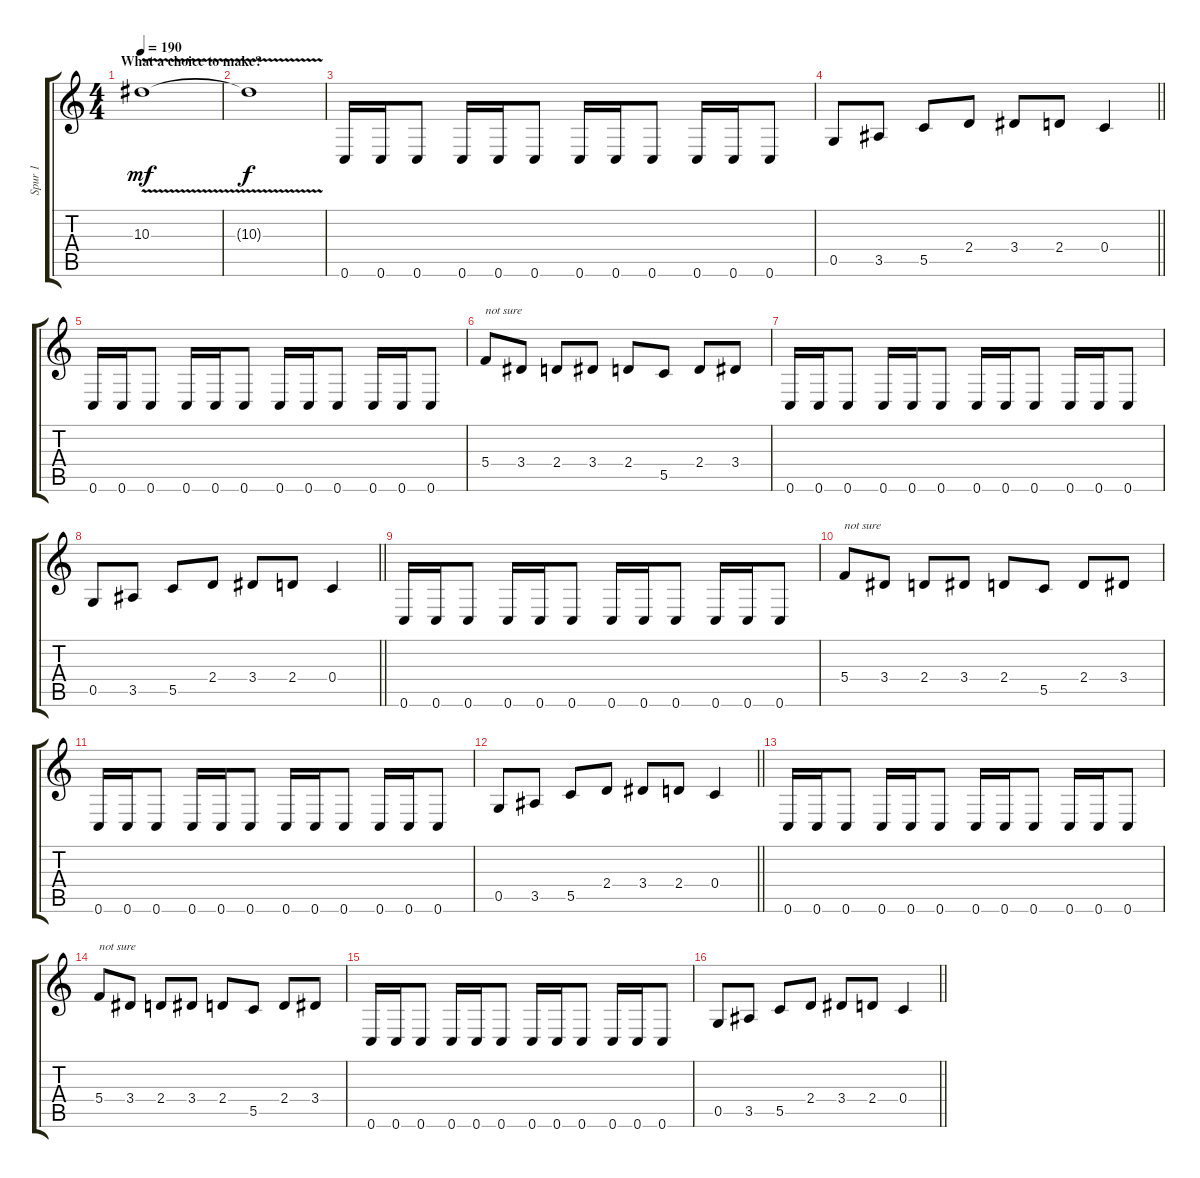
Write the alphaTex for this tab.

\track ("Spur 1" "Spur 1") {instrument distortionguitar}
\staff {score tabs}
\tuning (D4 A3 F3 C3 G2 C2) {hide}
\ts (4 4)
\section ("" "What a choice to make?")
\tempo 190
\clef g2
\ks c
10.3{v}.1{dy mf} |
10.3{t}.1{dy f} |
0.6.16 0.6.16 0.6.8 0.6.16 0.6.16 0.6.8 0.6.16 0.6.16 0.6.8 0.6.16 0.6.16 0.6.8 |
\barLineRight lightlight
0.5.8 3.5.8 5.5.8 2.4.8 3.4.8 2.4.8 0.4.4 |
0.6.16 0.6.16 0.6.8 0.6.16 0.6.16 0.6.8 0.6.16 0.6.16 0.6.8 0.6.16 0.6.16 0.6.8 |
5.4.8{txt "not sure"} 3.4.8 2.4.8 3.4.8 2.4.8 5.5.8 2.4.8 3.4.8 |
0.6.16 0.6.16 0.6.8 0.6.16 0.6.16 0.6.8 0.6.16 0.6.16 0.6.8 0.6.16 0.6.16 0.6.8 |
\barLineRight lightlight
0.5.8 3.5.8 5.5.8 2.4.8 3.4.8 2.4.8 0.4.4 |
0.6.16 0.6.16 0.6.8 0.6.16 0.6.16 0.6.8 0.6.16 0.6.16 0.6.8 0.6.16 0.6.16 0.6.8 |
5.4.8{txt "not sure"} 3.4.8 2.4.8 3.4.8 2.4.8 5.5.8 2.4.8 3.4.8 |
0.6.16 0.6.16 0.6.8 0.6.16 0.6.16 0.6.8 0.6.16 0.6.16 0.6.8 0.6.16 0.6.16 0.6.8 |
\barLineRight lightlight
0.5.8 3.5.8 5.5.8 2.4.8 3.4.8 2.4.8 0.4.4 |
0.6.16 0.6.16 0.6.8 0.6.16 0.6.16 0.6.8 0.6.16 0.6.16 0.6.8 0.6.16 0.6.16 0.6.8 |
5.4.8{txt "not sure"} 3.4.8 2.4.8 3.4.8 2.4.8 5.5.8 2.4.8 3.4.8 |
0.6.16 0.6.16 0.6.8 0.6.16 0.6.16 0.6.8 0.6.16 0.6.16 0.6.8 0.6.16 0.6.16 0.6.8 |
\barLineRight lightlight
0.5.8 3.5.8 5.5.8 2.4.8 3.4.8 2.4.8 0.4.4
